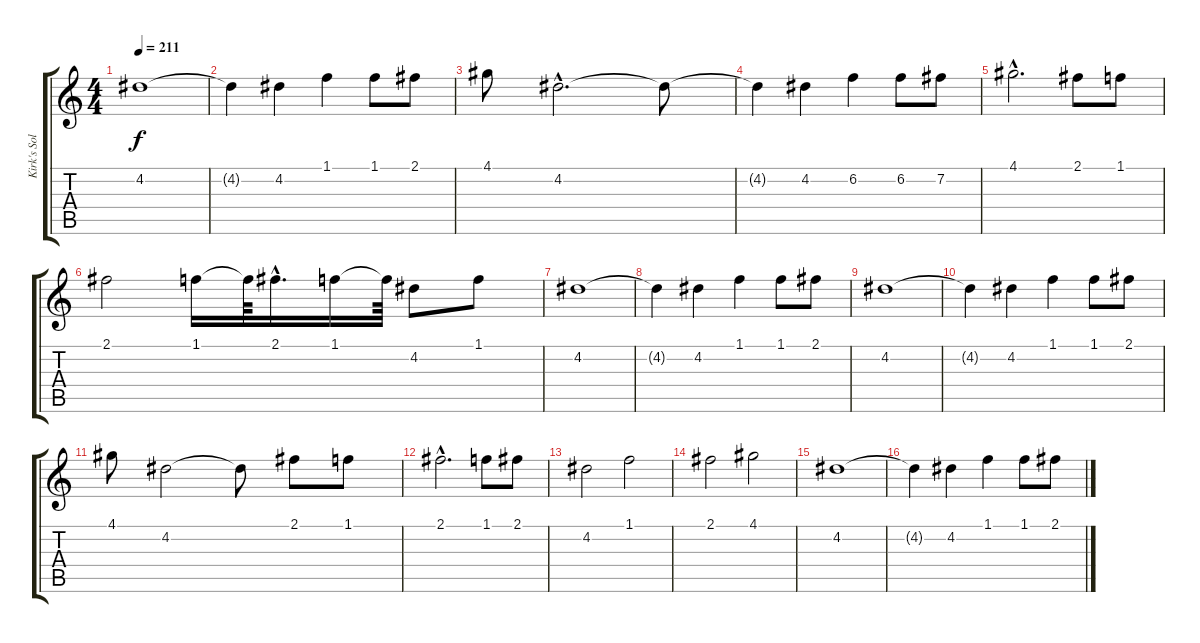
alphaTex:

\track ("Kirk's Solo Double (Gtr)" "Kirk's Sol") {instrument overdrivenguitar}
\staff {score tabs}
\tuning (E4 B3 G3 D3 A2 E2) {hide}
\ts (4 4)
\tempo 211
\clef g2
\ks c
4.2.1{dy f} |
4.2{t}.4 4.2.4 1.1.4 1.1.8 2.1.8 |
4.1.8 4.2{hac}.2{d} 4.2{t}.8 |
4.2{t}.4 4.2.4 6.2.4 6.2.8 7.2.8 |
4.1{hac}.2{d} 2.1.8 1.1.8 |
2.1.2 1.1.16 1.1{t}.64 2.1{hac}.16{d} 1.1.16 1.1{t}.64 4.2.8 1.1.8 |
4.2.1 |
4.2{t}.4 4.2.4 1.1.4 1.1.8 2.1.8 |
4.2.1 |
4.2{t}.4 4.2.4 1.1.4 1.1.8 2.1.8 |
4.1.8 4.2.2 4.2{t}.8 2.1.8 1.1.8 |
2.1{hac}.2{d} 1.1.8 2.1.8 |
4.2.2 1.1.2 |
2.1.2 4.1.2 |
4.2.1 |
4.2{t}.4 4.2.4 1.1.4 1.1.8 2.1.8
